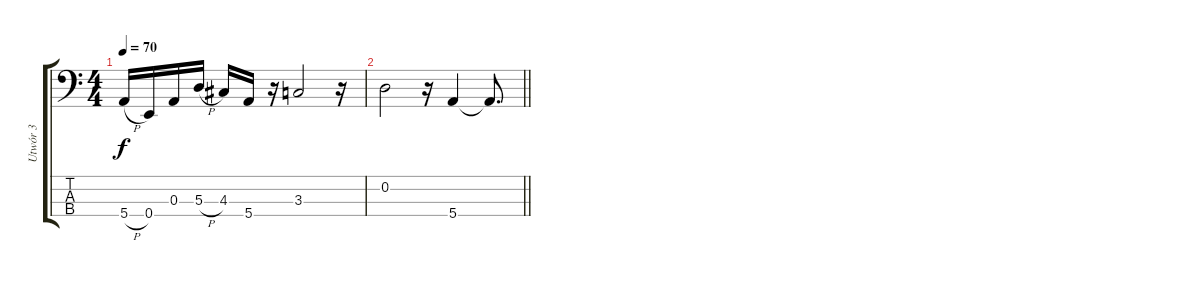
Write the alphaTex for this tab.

\track ("Utwór 3" "Utwór 3") {instrument electricbassfinger}
\staff {score tabs}
\tuning (G2 D2 A1 E1) {hide}
\ts (4 4)
\tempo 70
\clef f4
\ks c
5.4{h}.16{dy f} 0.4.16 0.3.16 5.3{h}.16 4.3.16 5.4.16 r.16 3.3.2 r.16 |
\barLineRight lightlight
0.2.2 r.16 5.4.4 5.4{t}.8{d}
